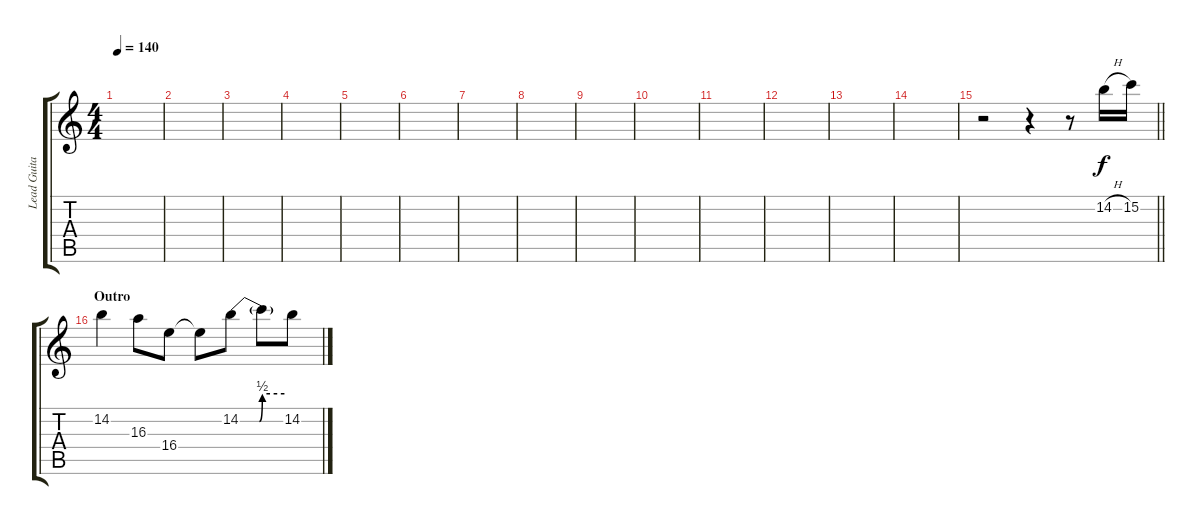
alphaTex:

\track ("Lead Guitar" "Lead Guita") {instrument overdrivenguitar}
\staff {score tabs}
\tuning (D4 A3 F3 C3 G2 D2) {hide}
\ts (4 4)
\tempo 140
\clef g2
\ks c
|
|
|
|
|
|
|
|
|
|
|
|
|
|
\barLineRight lightlight
r.2 r.4 r.8 14.2{h}.16 15.2.16 |
\section ("" "Outro")
14.2.4 16.3.8 16.4.8 16.4{t}.8 14.2{be (custom 0 0 26 0 30 2 60 2)}.8 14.2{t}.8 14.2.8
